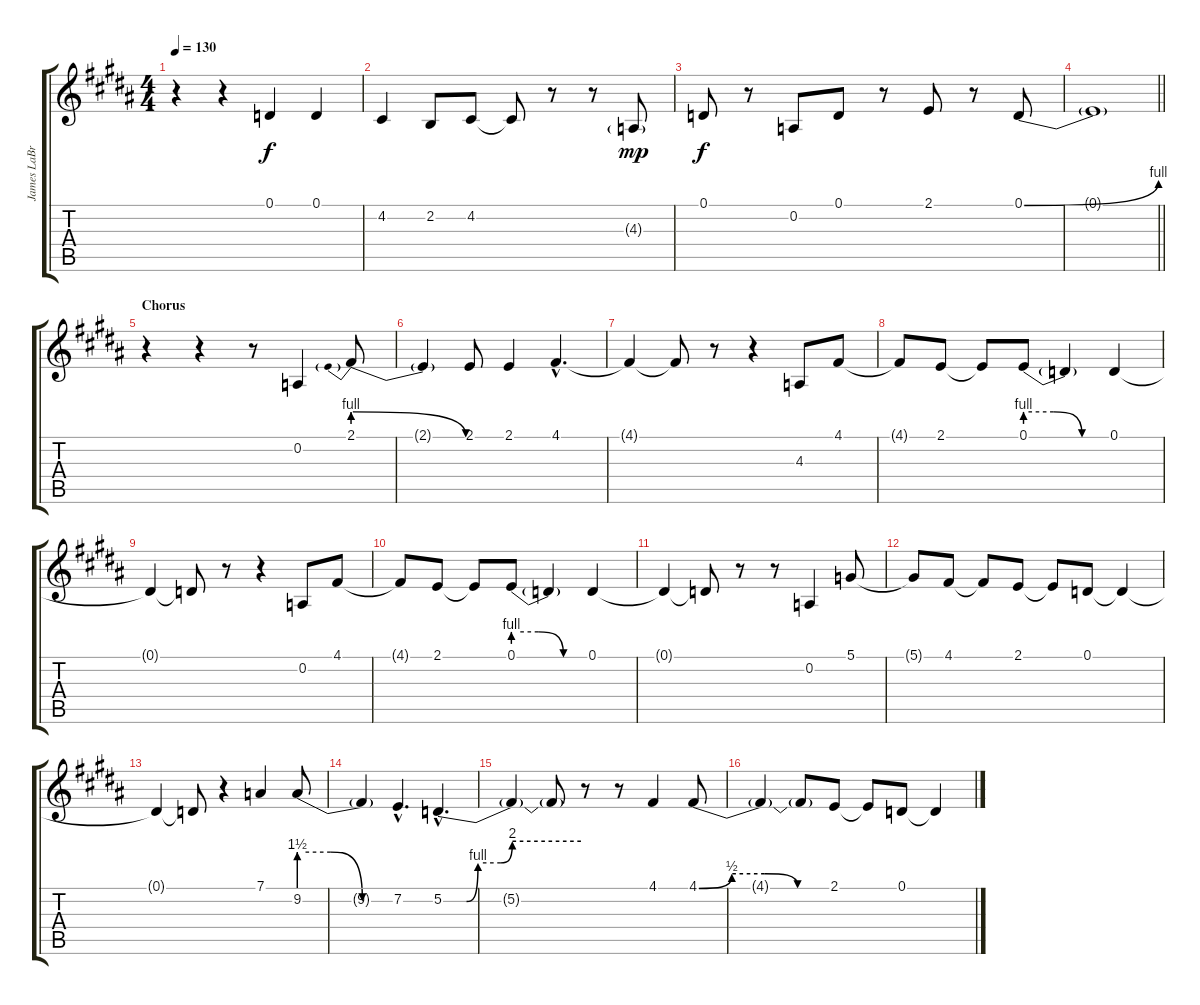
\track ("James LaBrie" "James LaBr") {instrument lead6voice}
\staff {score tabs}
\tuning (D4 A3 F3 C3 G2 D2) {hide}
\ts (4 4)
\tempo 130
\clef g2
\ks g#minor
r.4{dy f} r.4 0.1.4 0.1.4 |
4.2.4 2.2.8 4.2.8 4.2{t}.8 r.8 r.8 4.3{g}.8{dy mp} |
0.1.8{dy f} r.8 0.2.8 0.1.8 r.8 2.1.8 r.8 0.1{be (bend 0 0 60 4)}.8 |
\barLineRight lightlight
0.1{t}.1 |
\section ("" "Chorus")
r.4 r.4 r.8 0.2.4 2.1{be (prebendrelease 0 4 60 0)}.8 |
2.1{t}.4 2.1.8 2.1.4 4.1{hac}.4{d} |
4.1{t}.4 4.1{t}.8 r.8 r.4 4.3.8 4.1.8 |
4.1{t}.8 2.1.8 2.1{t}.8 0.1{be (custom 0 4 20 4 40 0 60 0)}.8 0.1{t}.4 0.1.4 |
0.1{t}.4 0.1{t}.8 r.8 r.4 0.2.8 4.1.8 |
4.1{t}.8 2.1.8 2.1{t}.8 0.1{be (custom 0 4 20 4 40 0 60 0)}.8 0.1{t}.4 0.1.4 |
0.1{t}.4 0.1{t}.8 r.8 r.8 0.2.4 5.1.8 |
5.1{t}.8 4.1.8 4.1{t}.8 2.1.8 2.1{t}.8 0.1.8 0.1{t}.4 |
0.1{t}.4 0.1{t}.8 r.4 7.1.4 9.2{be (custom 0 6 20 6 40 0 60 0)}.8 |
9.2{t}.4 7.2{hac}.4{d} 5.2{be (custom 0 0 10 0 15 4 25 4 30 8 60 8) hac}.4{d} |
5.2{t}.4 5.2{t}.8 r.8 r.8 4.1.4 4.1{be (custom 0 0 15 2 30 2 45 0 60 0)}.8 |
4.1{t}.4 4.1{t}.8 2.1.8 2.1{t}.8 0.1.8 0.1{t}.4
